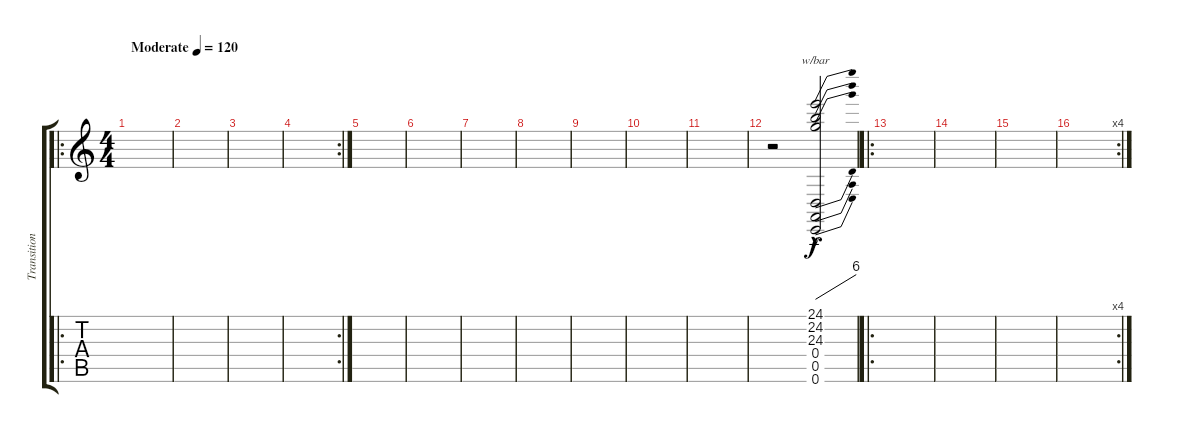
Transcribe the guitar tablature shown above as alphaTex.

\track ("Transitions #2" "Transition") {instrument seashore}
\staff {score tabs}
\tuning (E4 B3 G3 D3 A2 E2) {hide}
\ro
\ts (4 4)
\tempo (120 "Moderate")
\clef g2
\ks c
|
|
|
\rc 2
|
|
|
|
|
|
|
|
r.2 (24.1{hac} 24.2{hac} 24.3{hac} 0.4 0.5 0.6).2{tbe (dive default 0 0 60 24)} |
\ro
|
|
|
\rc 4
